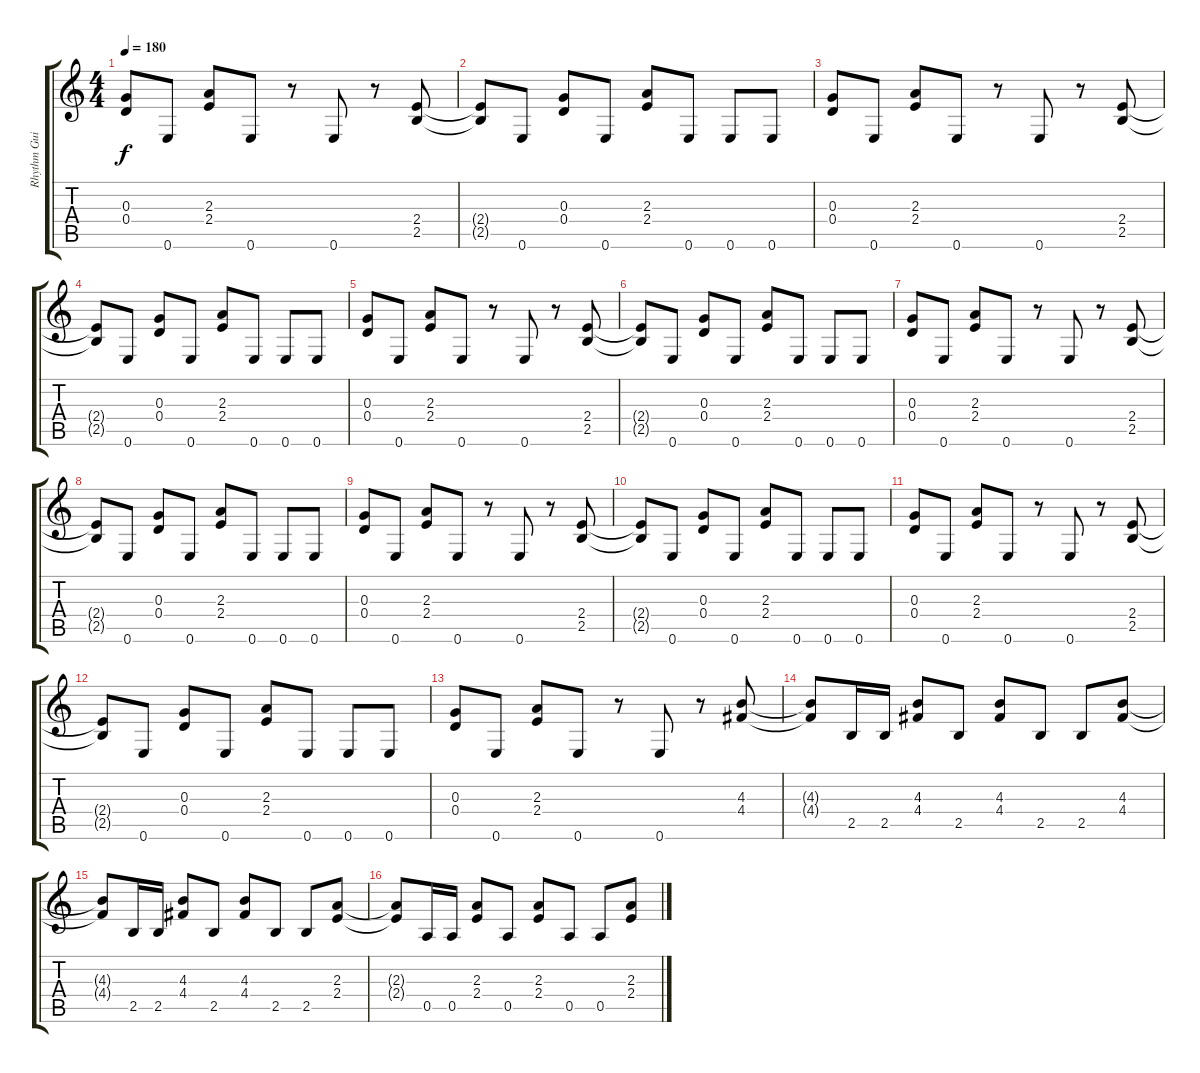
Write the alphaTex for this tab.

\track ("Rhythm Guitar" "Rhythm Gui") {instrument distortionguitar}
\staff {score tabs}
\tuning (E4 B3 G3 D3 A2 E2) {hide}
\ts (4 4)
\tempo 180
\clef g2
\ks c
(0.3 0.4).8{dy f} 0.6.8 (2.3 2.4).8 0.6.8 r.8 0.6.8 r.8 (2.4 2.5).8 |
(2.4{t} 2.5{t}).8 0.6.8 (0.3 0.4).8 0.6.8 (2.3 2.4).8 0.6.8 0.6.8 0.6.8 |
(0.3 0.4).8 0.6.8 (2.3 2.4).8 0.6.8 r.8 0.6.8 r.8 (2.4 2.5).8 |
(2.4{t} 2.5{t}).8 0.6.8 (0.3 0.4).8 0.6.8 (2.3 2.4).8 0.6.8 0.6.8 0.6.8 |
(0.3 0.4).8 0.6.8 (2.3 2.4).8 0.6.8 r.8 0.6.8 r.8 (2.4 2.5).8 |
(2.4{t} 2.5{t}).8 0.6.8 (0.3 0.4).8 0.6.8 (2.3 2.4).8 0.6.8 0.6.8 0.6.8 |
(0.3 0.4).8 0.6.8 (2.3 2.4).8 0.6.8 r.8 0.6.8 r.8 (2.4 2.5).8 |
(2.4{t} 2.5{t}).8 0.6.8 (0.3 0.4).8 0.6.8 (2.3 2.4).8 0.6.8 0.6.8 0.6.8 |
(0.3 0.4).8 0.6.8 (2.3 2.4).8 0.6.8 r.8 0.6.8 r.8 (2.4 2.5).8 |
(2.4{t} 2.5{t}).8 0.6.8 (0.3 0.4).8 0.6.8 (2.3 2.4).8 0.6.8 0.6.8 0.6.8 |
(0.3 0.4).8 0.6.8 (2.3 2.4).8 0.6.8 r.8 0.6.8 r.8 (2.4 2.5).8 |
(2.4{t} 2.5{t}).8 0.6.8 (0.3 0.4).8 0.6.8 (2.3 2.4).8 0.6.8 0.6.8 0.6.8 |
(0.3 0.4).8 0.6.8 (2.3 2.4).8 0.6.8 r.8 0.6.8 r.8 (4.3 4.4).8 |
(4.3{t} 4.4{t}).8{beam Up} 2.5.16{beam Up} 2.5.16{beam Up} (4.3 4.4).8 2.5.8 (4.3 4.4).8 2.5.8 2.5.8 (4.3 4.4).8 |
(4.3{t} 4.4{t}).8 2.5.16 2.5.16 (4.3 4.4).8 2.5.8 (4.3 4.4).8 2.5.8 2.5.8 (2.3 2.4).8 |
(2.3{t} 2.4{t}).8 0.5.16 0.5.16 (2.3 2.4).8 0.5.8 (2.3 2.4).8 0.5.8 0.5.8 (2.3 2.4).8
